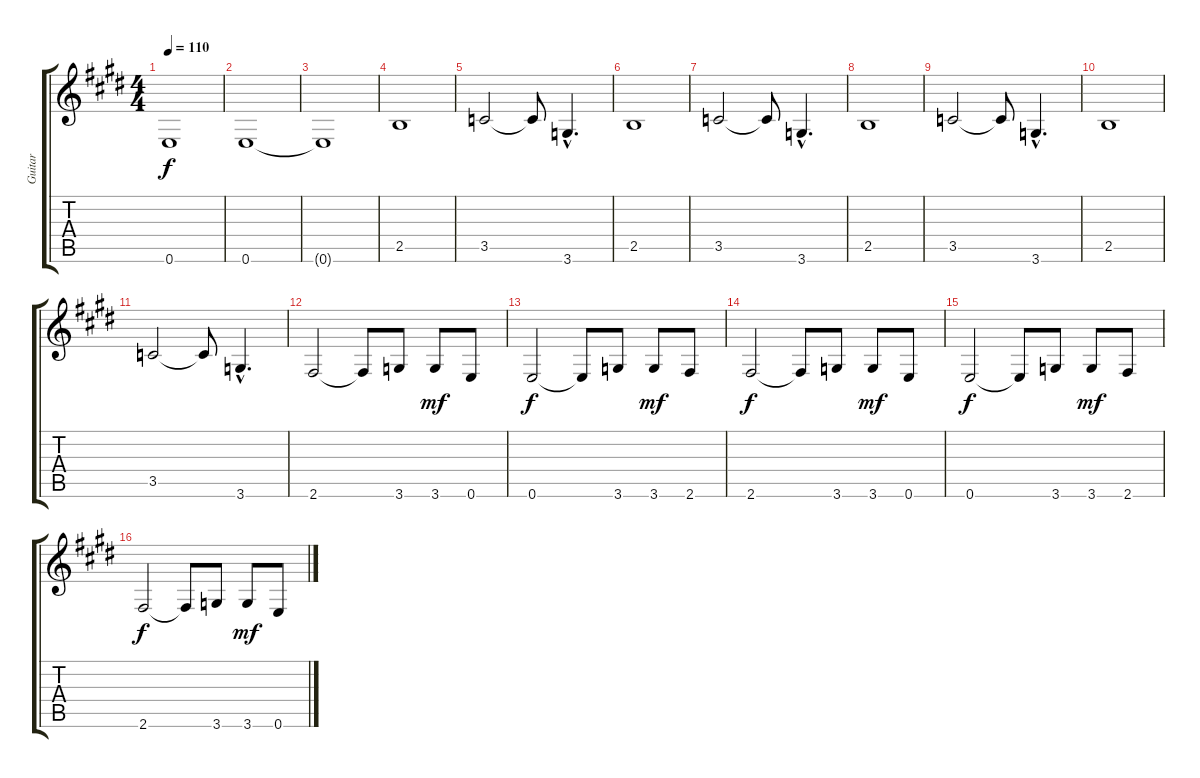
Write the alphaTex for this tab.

\track ("Guitar" "Guitar") {instrument distortionguitar}
\staff {score tabs}
\tuning (E4 B3 G3 D3 A2 E2) {hide}
\ts (4 4)
\tempo 110
\clef g2
\ks e
0.6{t}.1{dy f} |
0.6.1 |
0.6{t}.1 |
2.5.1 |
3.5.2 3.5{t}.8 3.6{hac}.4{d} |
2.5.1 |
3.5.2 3.5{t}.8 3.6{hac}.4{d} |
2.5.1 |
3.5.2 3.5{t}.8 3.6{hac}.4{d} |
2.5.1 |
3.5.2 3.5{t}.8 3.6{hac}.4{d} |
2.6.2 2.6{t}.8 3.6.8 3.6.8{dy mf} 0.6.8 |
0.6.2{dy f} 0.6{t}.8 3.6.8 3.6.8{dy mf} 2.6.8 |
2.6.2{dy f} 2.6{t}.8 3.6.8 3.6.8{dy mf} 0.6.8 |
0.6.2{dy f} 0.6{t}.8 3.6.8 3.6.8{dy mf} 2.6.8 |
2.6.2{dy f} 2.6{t}.8 3.6.8 3.6.8{dy mf} 0.6.8
